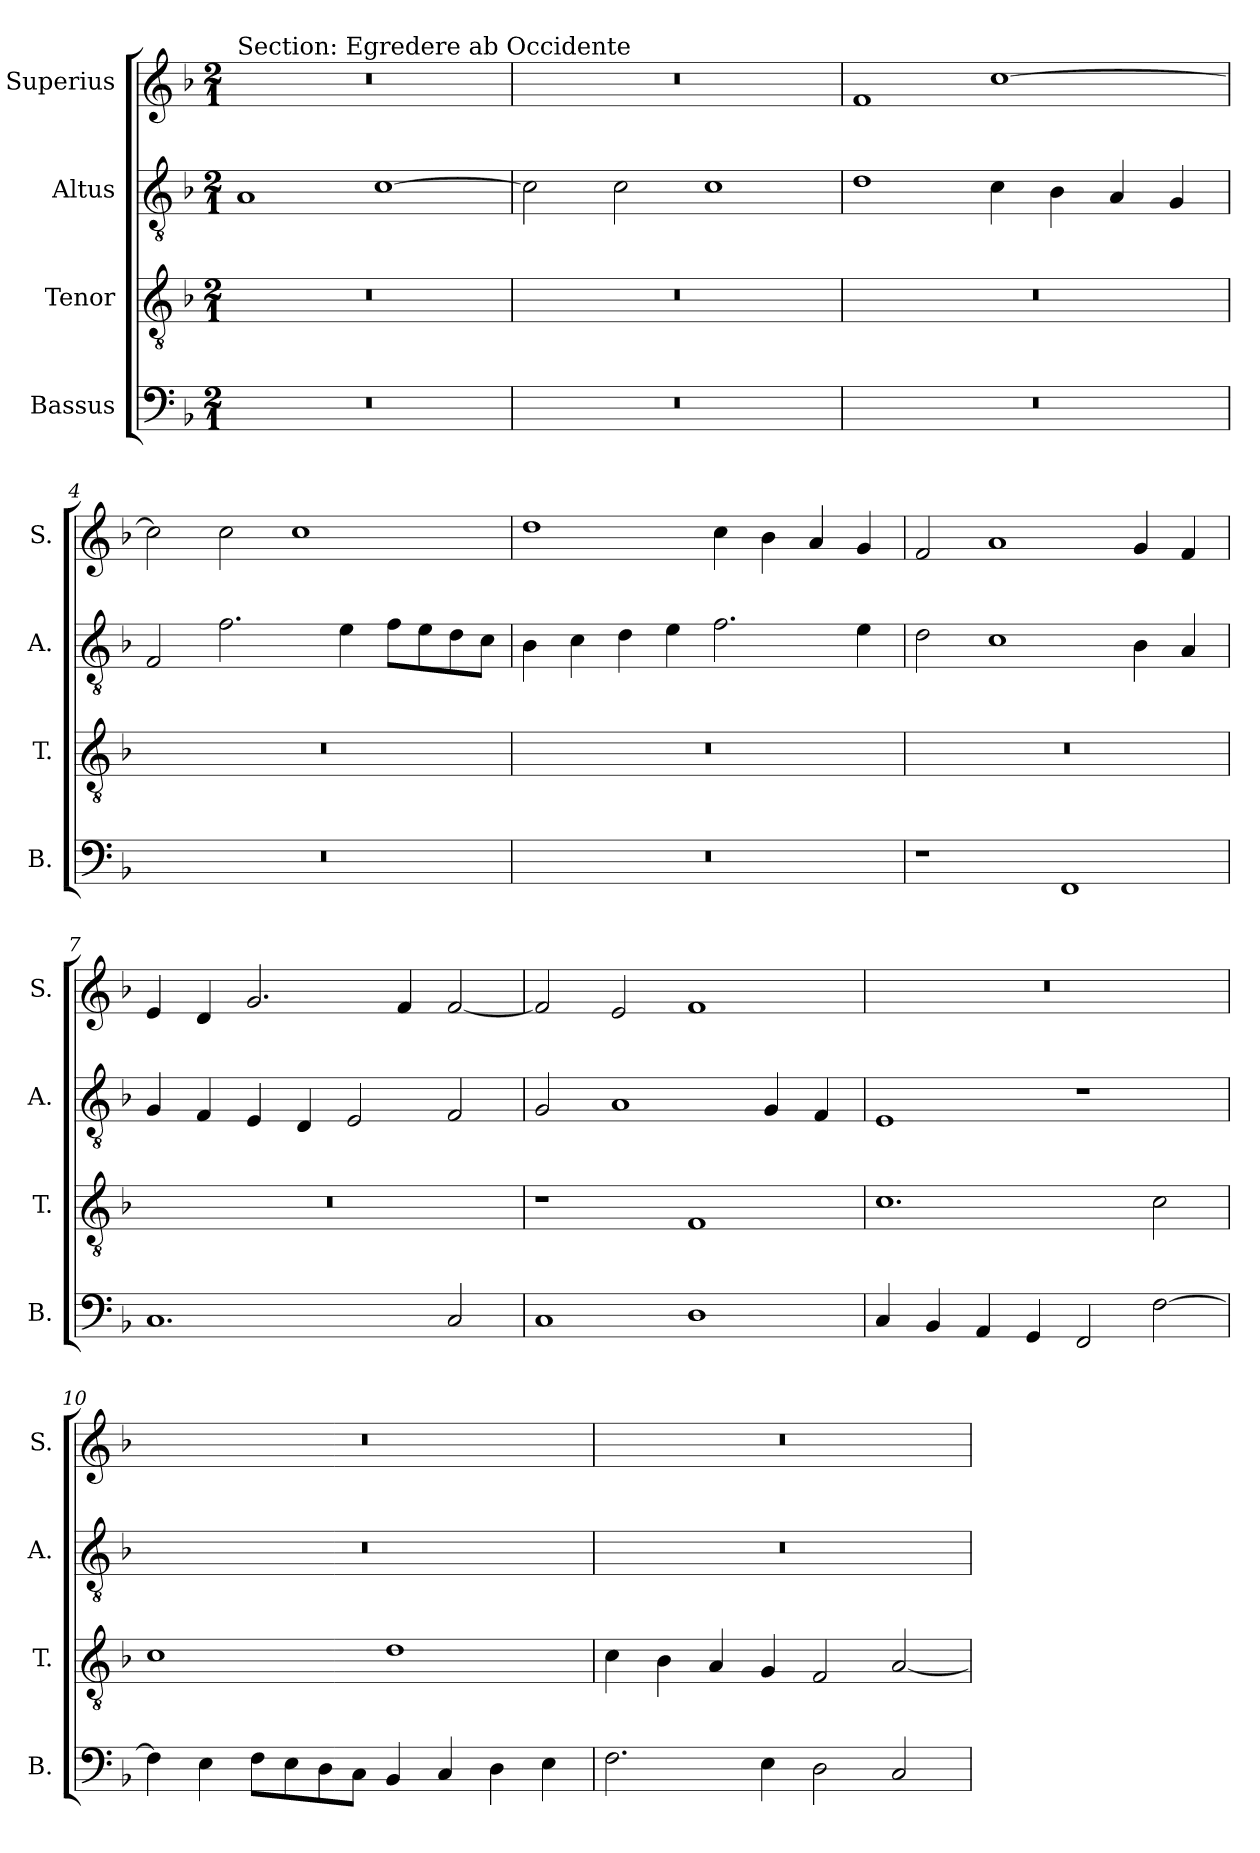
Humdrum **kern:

**kern	**kern	**kern	**kern
*part4	*part3	*part2	*part1
*staff4	*staff3	*staff2	*staff1
*I"Bassus	*I"Tenor	*I"Altus	*I"Superius
*I'B.	*I'T.	*I'A.	*I'S.
*clefF4	*clefGv2	*clefGv2	*clefG2
*k[b-]	*k[b-]	*k[b-]	*k[b-]
*F:	*F:	*F:	*F:
*M2/1	*M2/1	*M2/1	*M2/1
=1	=1	=1	=1
!	!	!	!LO:TX:a:t=Section&colon; Egredere ab Occidente
0r	0r	1A	0r
.	.	[1c	.
=2	=2	=2	=2
0r	0r	2c\]	0r
.	.	2c\	.
.	.	1c	.
=3	=3	=3	=3
0r	0r	1d	1f
.	.	4c\	[1cc
.	.	4B-\	.
.	.	4A/	.
.	.	4G/	.
=4	=4	=4	=4
0r	0r	2F/	2cc\]
.	.	2.f\	2cc\
.	.	.	1cc
.	.	4e\	.
.	.	8f\L	.
.	.	8e\	.
.	.	8d\	.
.	.	8c\J	.
=5	=5	=5	=5
0r	0r	4B-\	1dd
.	.	4c\	.
.	.	4d\	.
.	.	4e\	.
.	.	2.f\	4cc\
.	.	.	4b-\
.	.	.	4a/
.	.	4e\	4g/
=6	=6	=6	=6
1r	0r	2d\	2f/
.	.	1c	1a
1FF	.	.	.
.	.	4B-\	4g/
.	.	4A/	4f/
!!LO:LB:g=z
=7	=7	=7	=7
1.C	0r	4G/	4e/
.	.	4F/	4d/
.	.	4E/	2.g/
.	.	4D/	.
.	.	2E/	.
.	.	.	4f/
2C/	.	2F/	[2f/
=8	=8	=8	=8
1C	1r	2G/	2f/]
.	.	1A	2e/
1D	1F	.	1f
.	.	4G/	.
.	.	4F/	.
=9	=9	=9	=9
4C/	1.c	1E	0r
4BB-/	.	.	.
4AA/	.	.	.
4GG/	.	.	.
2FF/	.	1r	.
[2F\	2c\	.	.
=10	=10	=10	=10
4F\]	1c	0r	0r
4E\	.	.	.
8F\L	.	.	.
8E\	.	.	.
8D\	.	.	.
8C\J	.	.	.
4BB-/	1d	.	.
4C/	.	.	.
4D\	.	.	.
4E\	.	.	.
!!LO:LB:g=z
=11	=11	=11	=11
2.F\	4c\	0r	0r
.	4B-\	.	.
.	4A/	.	.
4E\	4G/	.	.
2D\	2F/	.	.
2C/	[2A/	.	.
=	=	=	=
*-	*-	*-	*-
